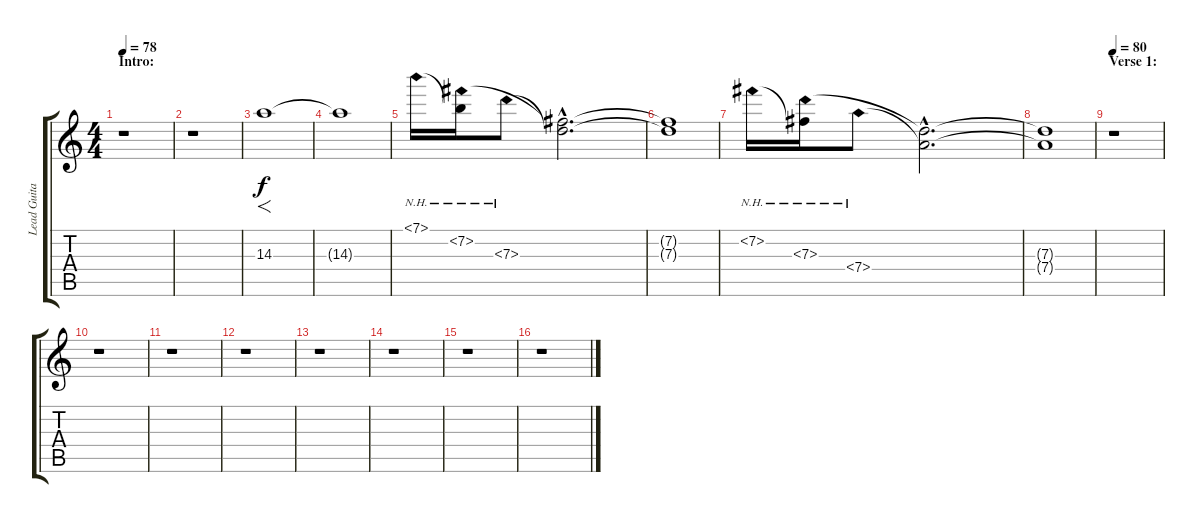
\track ("Lead Guitar" "Lead Guita") {instrument distortionguitar}
\staff {score tabs}
\tuning (E4 B3 G3 D3 A2 E2) {hide}
\ts (4 4)
\section ("" "Intro:")
\tempo 78
\clef g2
\ks c
r.1{dy f instrument distortionguitar} |
r.1 |
14.3.1{f} |
14.3{t}.1 |
7.1{nh}.16 (7.1{t} 7.2{nh}).16 7.3{nh}.8 (7.2{hac t} 7.3{hac t}).2{d} |
(7.2{t} 7.3{t}).1 |
7.2{nh}.16 (7.2{t} 7.3{nh}).16 7.4{nh}.8 (7.3{hac t} 7.4{hac t}).2{d} |
(7.3{t} 7.4{t}).1 |
\section ("" "Verse 1:")
\tempo 80
r.1 |
r.1 |
r.1 |
r.1 |
r.1 |
r.1 |
r.1 |
r.1
